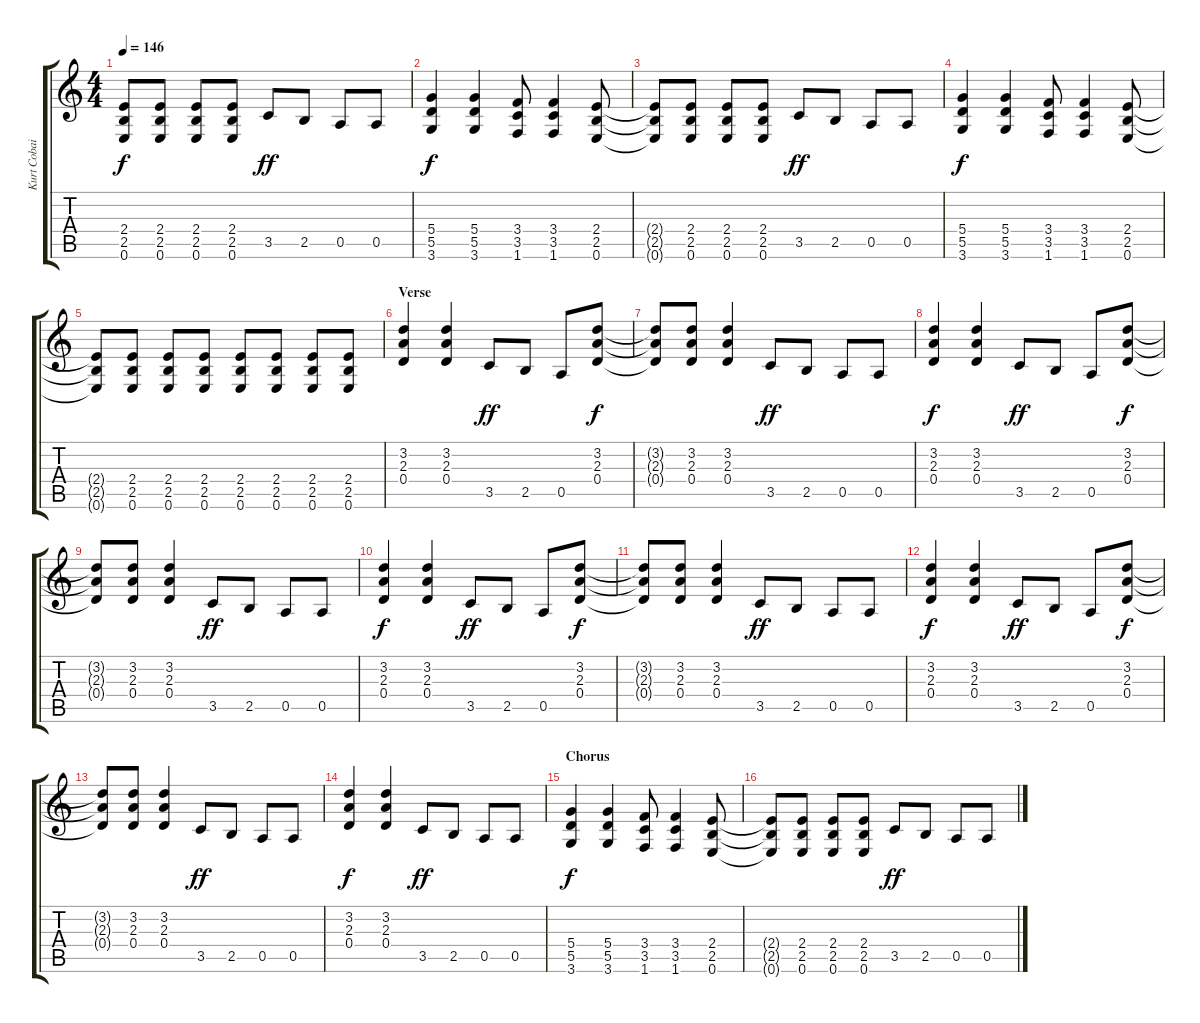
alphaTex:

\track ("Kurt Cobain - Guitar" "Kurt Cobai") {instrument overdrivenguitar}
\staff {score tabs}
\tuning (E4 B3 G3 D3 A2 E2) {hide}
\ts (4 4)
\tempo 146
\clef g2
\ks c
(2.4{t} 2.5{t} 0.6{t}).8{dy f} (2.4 2.5 0.6).8 (2.4 2.5 0.6).8 (2.4 2.5 0.6).8 3.5.8{dy ff} 2.5.8 0.5.8 0.5.8 |
(5.4 5.5 3.6).4{dy f} (5.4 5.5 3.6).4 (3.4 3.5 1.6).8 (3.4 3.5 1.6).4 (2.4 2.5 0.6).8 |
(2.4{t} 2.5{t} 0.6{t}).8 (2.4 2.5 0.6).8 (2.4 2.5 0.6).8 (2.4 2.5 0.6).8 3.5.8{dy ff} 2.5.8 0.5.8 0.5.8 |
(5.4 5.5 3.6).4{dy f} (5.4 5.5 3.6).4 (3.4 3.5 1.6).8 (3.4 3.5 1.6).4 (2.4 2.5 0.6).8 |
(2.4{t} 2.5{t} 0.6{t}).8 (2.4 2.5 0.6).8 (2.4 2.5 0.6).8 (2.4 2.5 0.6).8 (2.4 2.5 0.6).8 (2.4 2.5 0.6).8 (2.4 2.5 0.6).8 (2.4 2.5 0.6).8 |
\section ("" "Verse")
(3.2 2.3 0.4).4 (3.2 2.3 0.4).4 3.5.8{dy ff} 2.5.8 0.5.8 (3.2 2.3 0.4).8{dy f} |
(3.2{t} 2.3{t} 0.4{t}).8 (3.2 2.3 0.4).8 (3.2 2.3 0.4).4 3.5.8{dy ff} 2.5.8 0.5.8 0.5.8 |
(3.2 2.3 0.4).4{dy f} (3.2 2.3 0.4).4 3.5.8{dy ff} 2.5.8 0.5.8 (3.2 2.3 0.4).8{dy f} |
(3.2{t} 2.3{t} 0.4{t}).8 (3.2 2.3 0.4).8 (3.2 2.3 0.4).4 3.5.8{dy ff} 2.5.8 0.5.8 0.5.8 |
(3.2 2.3 0.4).4{dy f} (3.2 2.3 0.4).4 3.5.8{dy ff} 2.5.8 0.5.8 (3.2 2.3 0.4).8{dy f} |
(3.2{t} 2.3{t} 0.4{t}).8 (3.2 2.3 0.4).8 (3.2 2.3 0.4).4 3.5.8{dy ff} 2.5.8 0.5.8 0.5.8 |
(3.2 2.3 0.4).4{dy f} (3.2 2.3 0.4).4 3.5.8{dy ff} 2.5.8 0.5.8 (3.2 2.3 0.4).8{dy f} |
(3.2{t} 2.3{t} 0.4{t}).8 (3.2 2.3 0.4).8 (3.2 2.3 0.4).4 3.5.8{dy ff} 2.5.8 0.5.8 0.5.8 |
(3.2 2.3 0.4).4{dy f} (3.2 2.3 0.4).4 3.5.8{dy ff} 2.5.8 0.5.8 0.5.8 |
\section ("" "Chorus")
(5.4 5.5 3.6).4{dy f} (5.4 5.5 3.6).4 (3.4 3.5 1.6).8 (3.4 3.5 1.6).4 (2.4 2.5 0.6).8 |
(2.4{t} 2.5{t} 0.6{t}).8 (2.4 2.5 0.6).8 (2.4 2.5 0.6).8 (2.4 2.5 0.6).8 3.5.8{dy ff} 2.5.8 0.5.8 0.5.8
